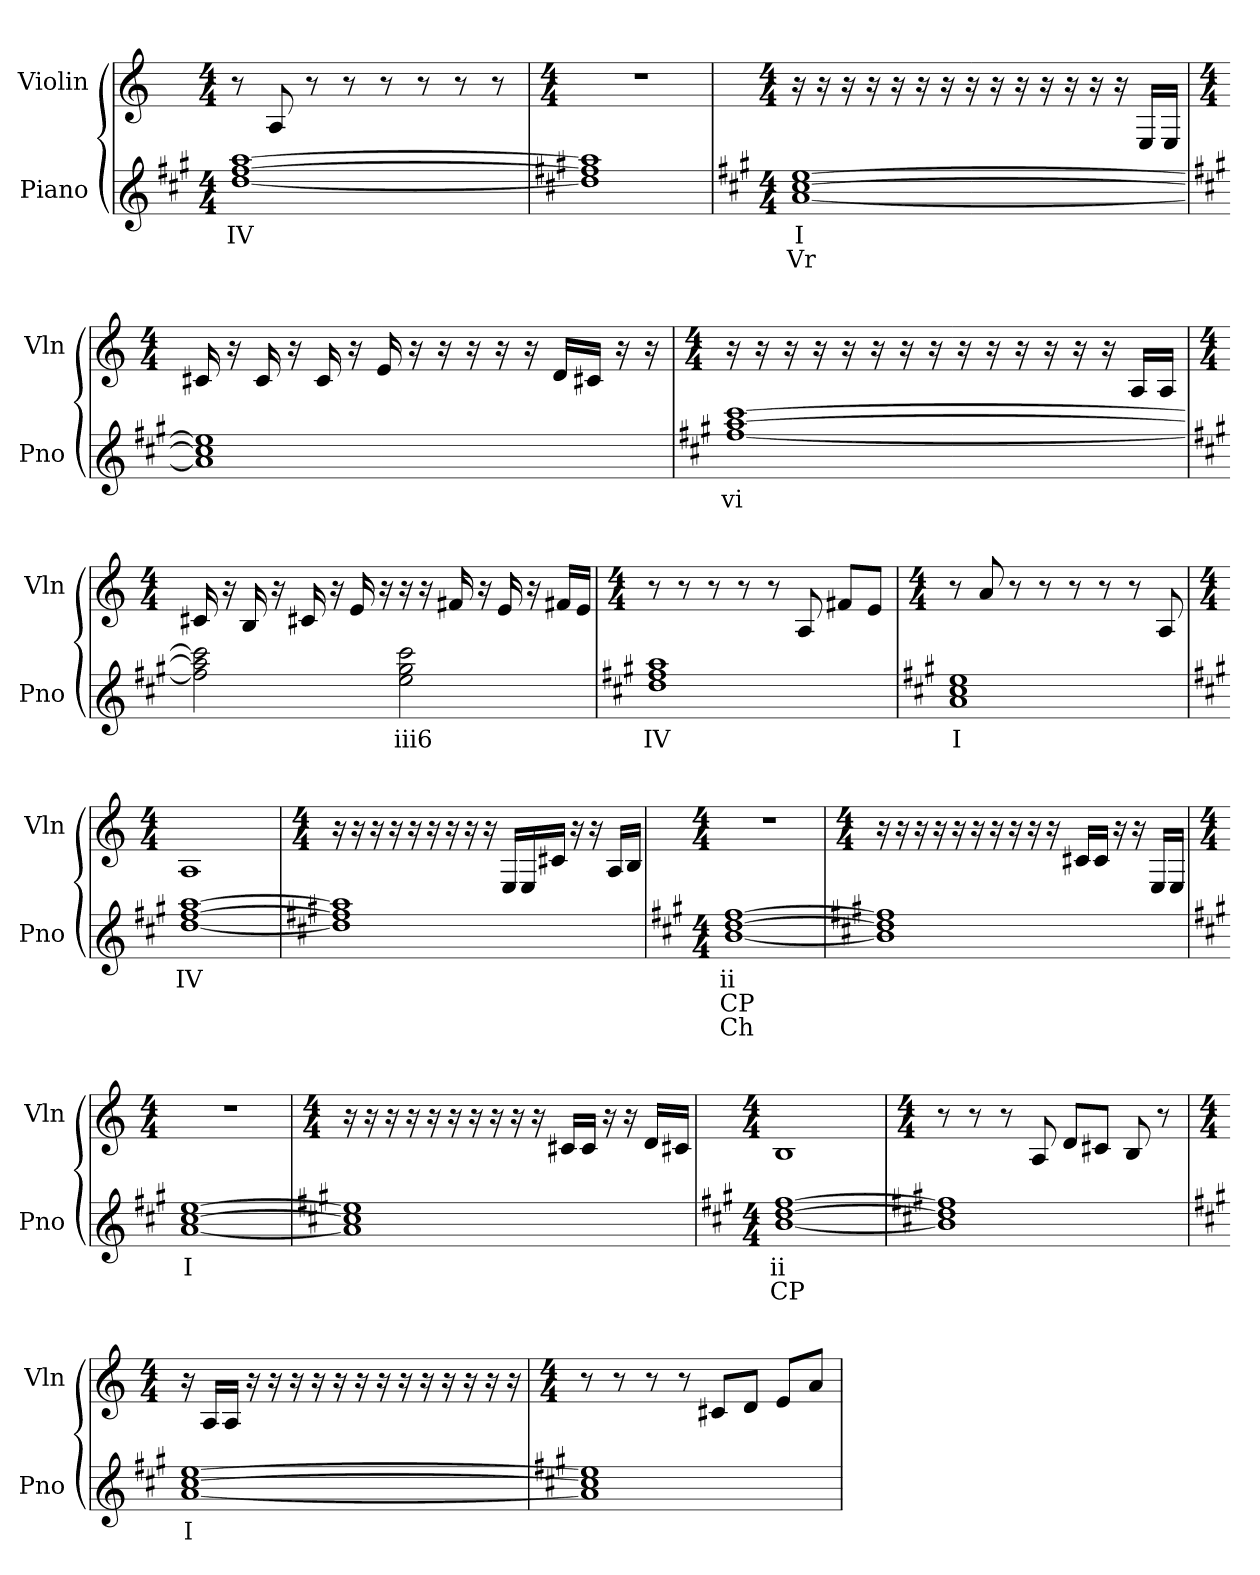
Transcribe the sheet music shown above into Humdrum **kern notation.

**kern	**text	**text	**text	**kern
*part2	*part2	*part2	*part2	*part1
*staff2	*staff2	*staff2	*staff2	*staff1
*I"Piano	*	*	*	*I"Violin
*I'Pno	*	*	*	*I'Vln
*k[f#c#g#]	*	*	*	*
*A:	*	*	*	*
*M4/4	*	*	*	*M4/4
=	=	=	=	=
[1dd [1ff# [1aa	IV	.	.	8r
.	.	.	.	8A
.	.	.	.	8r
.	.	.	.	8r
.	.	.	.	8r
.	.	.	.	8r
.	.	.	.	8r
.	.	.	.	8r
=	=	=	=	=
*k[f#c#g#]	*	*	*	*
*A:	*	*	*	*
*	*	*	*	*M4/4
1dd] 1ff#] 1aa]	.	.	.	1r
=	=	=	=	=
*k[f#c#g#]	*	*	*	*
*A:	*	*	*	*
*M4/4	*	*	*	*M4/4
[1a [1cc# [1ee	I	Vr	.	16r
.	.	.	.	16r
.	.	.	.	16r
.	.	.	.	16r
.	.	.	.	16r
.	.	.	.	16r
.	.	.	.	16r
.	.	.	.	16r
.	.	.	.	16r
.	.	.	.	16r
.	.	.	.	16r
.	.	.	.	16r
.	.	.	.	16r
.	.	.	.	16r
.	.	.	.	16ELL
.	.	.	.	16EJJ
=	=	=	=	=
*k[f#c#g#]	*	*	*	*
*A:	*	*	*	*
*	*	*	*	*M4/4
1a] 1cc#] 1ee]	.	.	.	16c#X
.	.	.	.	16r
.	.	.	.	16c#
.	.	.	.	16r
.	.	.	.	16c#
.	.	.	.	16r
.	.	.	.	16e
.	.	.	.	16r
.	.	.	.	16r
.	.	.	.	16r
.	.	.	.	16r
.	.	.	.	16r
.	.	.	.	16dLL
.	.	.	.	16c#XJJ
.	.	.	.	16r
.	.	.	.	16r
=	=	=	=	=
*k[f#c#g#]	*	*	*	*
*A:	*	*	*	*
*	*	*	*	*M4/4
[1ff# [1aa [1ccc#	vi	.	.	16r
.	.	.	.	16r
.	.	.	.	16r
.	.	.	.	16r
.	.	.	.	16r
.	.	.	.	16r
.	.	.	.	16r
.	.	.	.	16r
.	.	.	.	16r
.	.	.	.	16r
.	.	.	.	16r
.	.	.	.	16r
.	.	.	.	16r
.	.	.	.	16r
.	.	.	.	16ALL
.	.	.	.	16AJJ
=	=	=	=	=
*k[f#c#g#]	*	*	*	*
*A:	*	*	*	*
*	*	*	*	*M4/4
2ff#] 2aa] 2ccc#]	.	.	.	16c#X
.	.	.	.	16r
.	.	.	.	16B
.	.	.	.	16r
.	.	.	.	16c#X
.	.	.	.	16r
.	.	.	.	16e
.	.	.	.	16r
2ee 2gg# 2ccc#	iii6	.	.	16r
.	.	.	.	16r
.	.	.	.	16f#X
.	.	.	.	16r
.	.	.	.	16e
.	.	.	.	16r
.	.	.	.	16f#XLL
.	.	.	.	16eJJ
=	=	=	=	=
*k[f#c#g#]	*	*	*	*
*A:	*	*	*	*
*	*	*	*	*M4/4
1dd 1ff# 1aa	IV	.	.	8r
.	.	.	.	8r
.	.	.	.	8r
.	.	.	.	8r
.	.	.	.	8r
.	.	.	.	8A
.	.	.	.	8f#XL
.	.	.	.	8eJ
=	=	=	=	=
*k[f#c#g#]	*	*	*	*
*A:	*	*	*	*
*	*	*	*	*M4/4
1a 1cc# 1ee	I	.	.	8r
.	.	.	.	8a
.	.	.	.	8r
.	.	.	.	8r
.	.	.	.	8r
.	.	.	.	8r
.	.	.	.	8r
.	.	.	.	8A
=	=	=	=	=
*k[f#c#g#]	*	*	*	*
*A:	*	*	*	*
*	*	*	*	*M4/4
[1dd [1ff# [1aa	IV	.	.	1A
=	=	=	=	=
*k[f#c#g#]	*	*	*	*
*A:	*	*	*	*
*	*	*	*	*M4/4
1dd] 1ff#] 1aa]	.	.	.	16r
.	.	.	.	16r
.	.	.	.	16r
.	.	.	.	16r
.	.	.	.	16r
.	.	.	.	16r
.	.	.	.	16r
.	.	.	.	16r
.	.	.	.	16r
.	.	.	.	16ELL
.	.	.	.	16E
.	.	.	.	16c#XJJ
.	.	.	.	16r
.	.	.	.	16r
.	.	.	.	16ALL
.	.	.	.	16BJJ
=	=	=	=	=
*k[f#c#g#]	*	*	*	*
*A:	*	*	*	*
*M4/4	*	*	*	*M4/4
[1b [1dd [1ff#	ii	CP	Ch	1r
=	=	=	=	=
*k[f#c#g#]	*	*	*	*
*A:	*	*	*	*
*	*	*	*	*M4/4
1b] 1dd] 1ff#]	.	.	.	16r
.	.	.	.	16r
.	.	.	.	16r
.	.	.	.	16r
.	.	.	.	16r
.	.	.	.	16r
.	.	.	.	16r
.	.	.	.	16r
.	.	.	.	16r
.	.	.	.	16r
.	.	.	.	16c#XLL
.	.	.	.	16c#JJ
.	.	.	.	16r
.	.	.	.	16r
.	.	.	.	16ELL
.	.	.	.	16EJJ
=	=	=	=	=
*k[f#c#g#]	*	*	*	*
*A:	*	*	*	*
*	*	*	*	*M4/4
[1a [1cc# [1ee	I	.	.	1r
=	=	=	=	=
*k[f#c#g#]	*	*	*	*
*A:	*	*	*	*
*	*	*	*	*M4/4
1a] 1cc#] 1ee]	.	.	.	16r
.	.	.	.	16r
.	.	.	.	16r
.	.	.	.	16r
.	.	.	.	16r
.	.	.	.	16r
.	.	.	.	16r
.	.	.	.	16r
.	.	.	.	16r
.	.	.	.	16r
.	.	.	.	16c#XLL
.	.	.	.	16c#JJ
.	.	.	.	16r
.	.	.	.	16r
.	.	.	.	16dLL
.	.	.	.	16c#XJJ
=	=	=	=	=
*k[f#c#g#]	*	*	*	*
*A:	*	*	*	*
*M4/4	*	*	*	*M4/4
[1b [1dd [1ff#	ii	CP	.	1B
=	=	=	=	=
*k[f#c#g#]	*	*	*	*
*A:	*	*	*	*
*	*	*	*	*M4/4
1b] 1dd] 1ff#]	.	.	.	8r
.	.	.	.	8r
.	.	.	.	8r
.	.	.	.	8A
.	.	.	.	8dL
.	.	.	.	8c#XJ
.	.	.	.	8B
.	.	.	.	8r
=	=	=	=	=
*k[f#c#g#]	*	*	*	*
*A:	*	*	*	*
*	*	*	*	*M4/4
[1a [1cc# [1ee	I	.	.	16r
.	.	.	.	16ALL
.	.	.	.	16AJJ
.	.	.	.	16r
.	.	.	.	16r
.	.	.	.	16r
.	.	.	.	16r
.	.	.	.	16r
.	.	.	.	16r
.	.	.	.	16r
.	.	.	.	16r
.	.	.	.	16r
.	.	.	.	16r
.	.	.	.	16r
.	.	.	.	16r
.	.	.	.	16r
=	=	=	=	=
*k[f#c#g#]	*	*	*	*
*A:	*	*	*	*
*	*	*	*	*M4/4
1a] 1cc#] 1ee]	.	.	.	8r
.	.	.	.	8r
.	.	.	.	8r
.	.	.	.	8r
.	.	.	.	8c#XL
.	.	.	.	8dJ
.	.	.	.	8eL
.	.	.	.	8aJ
=	=	=	=	=
*-	*-	*-	*-	*-
